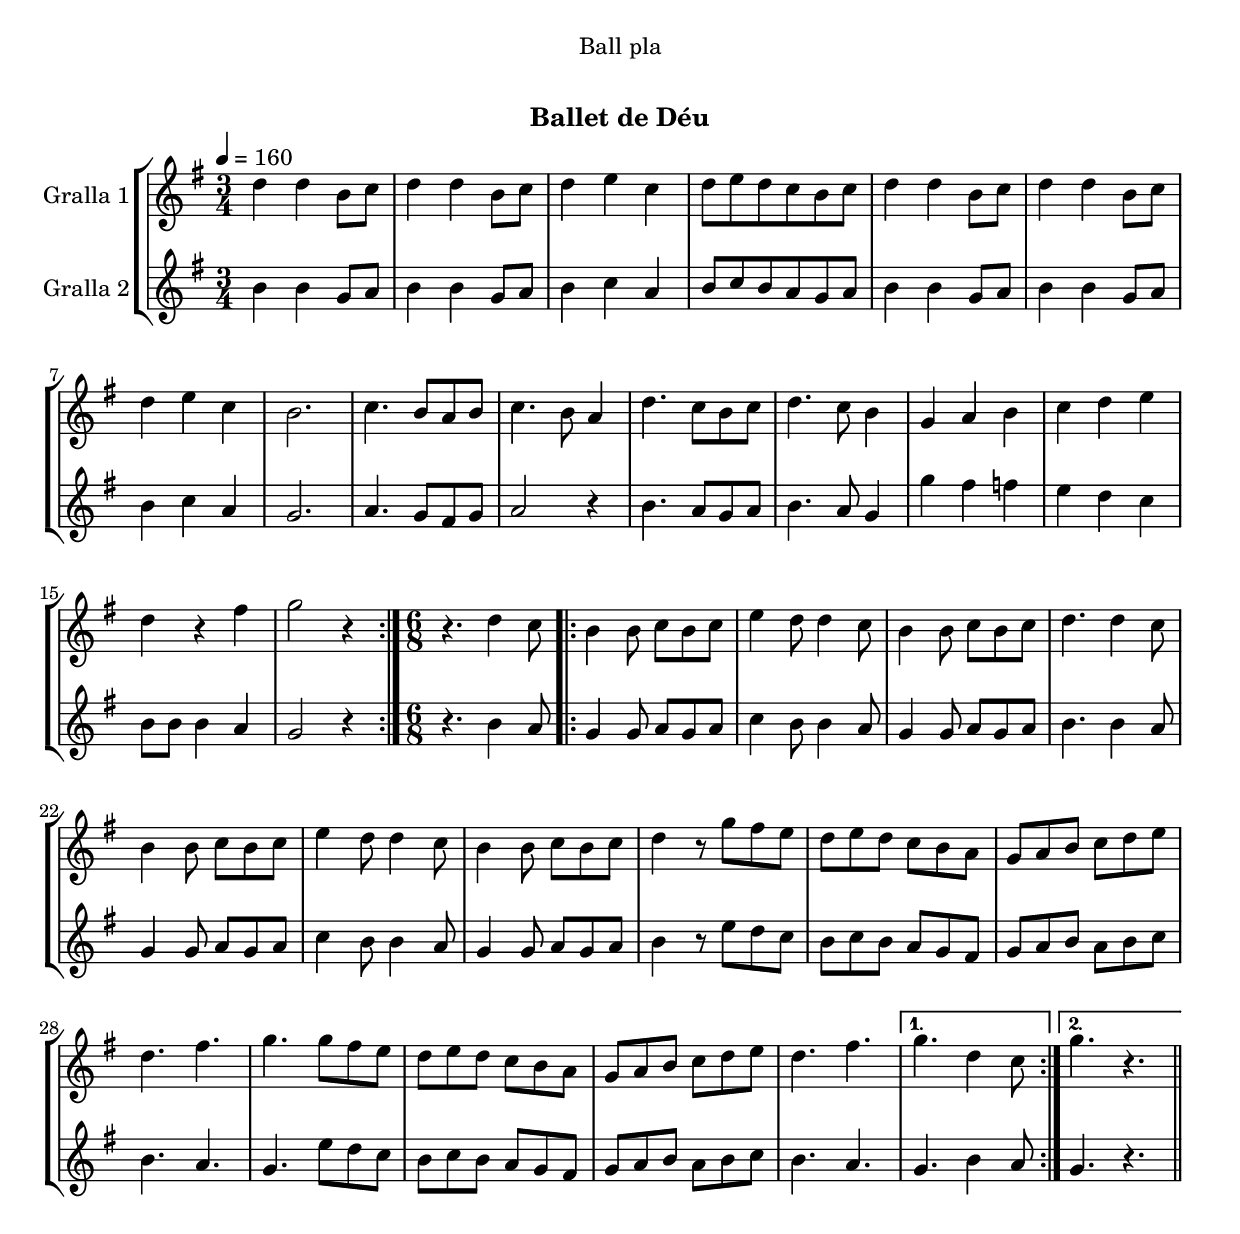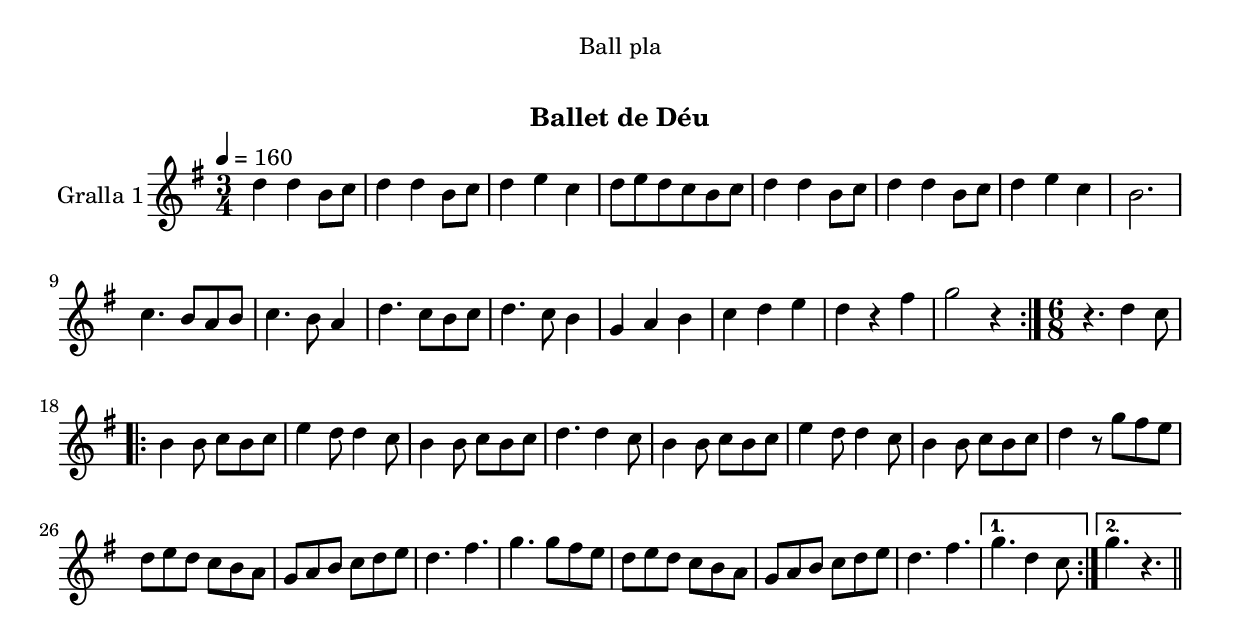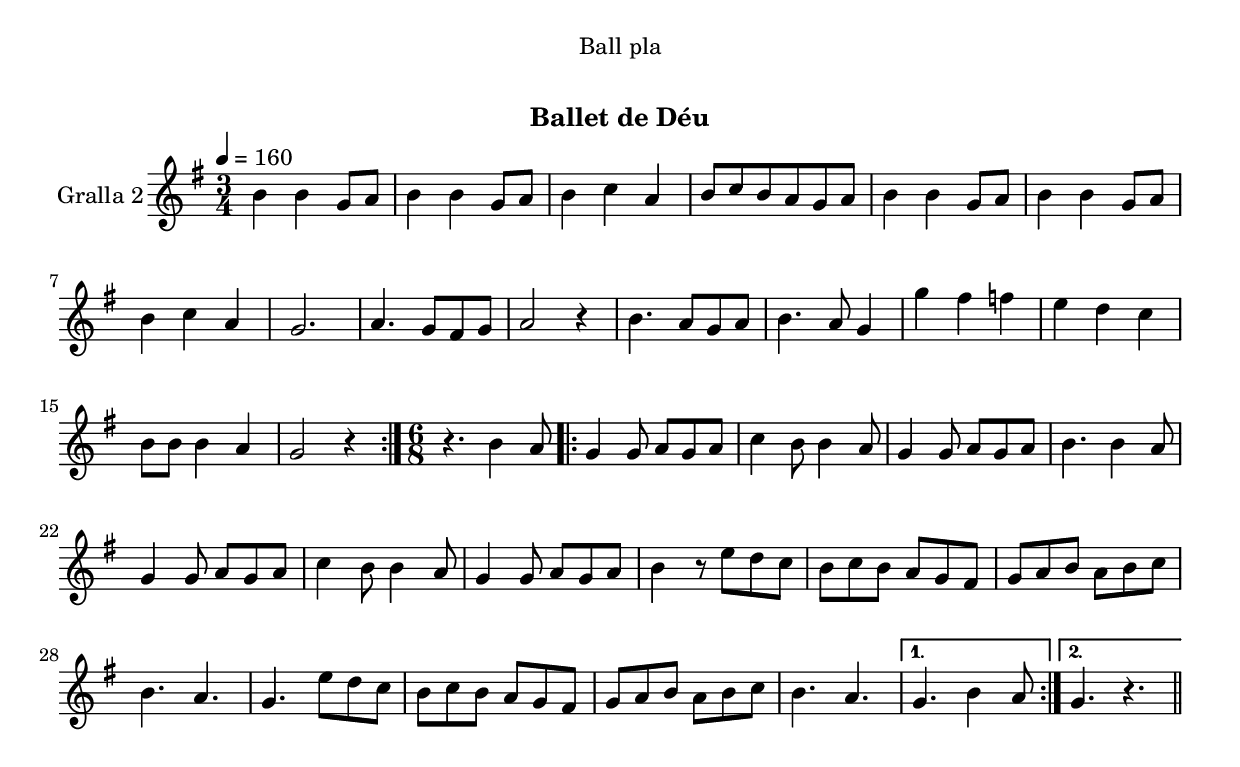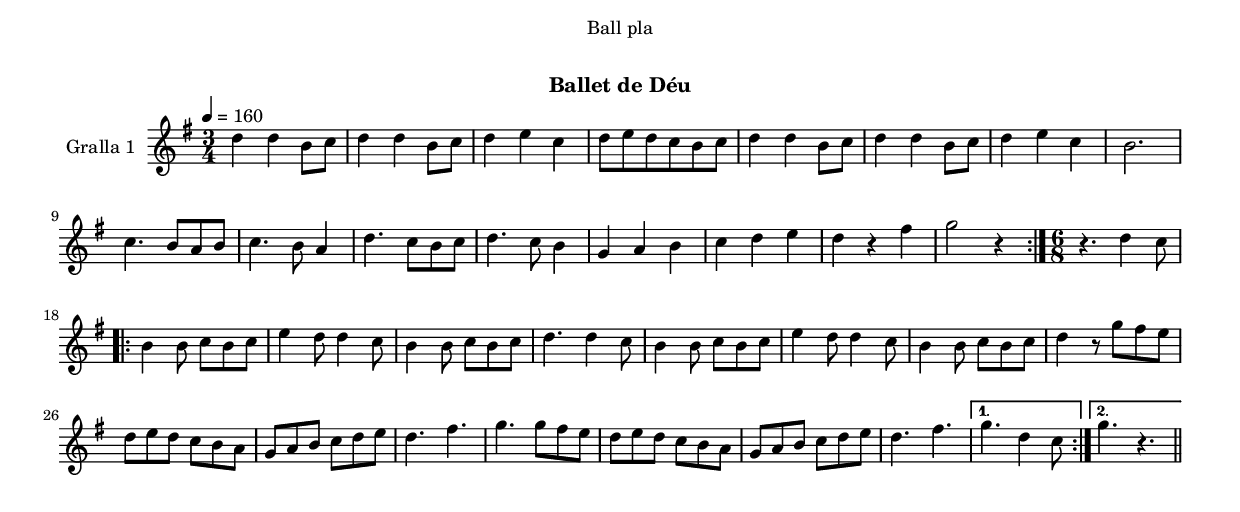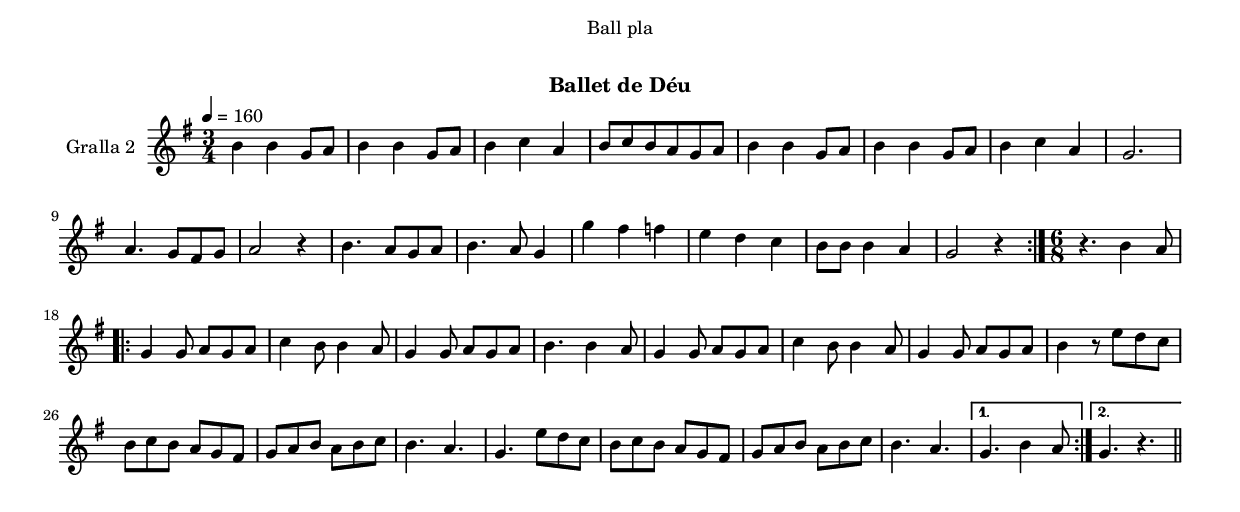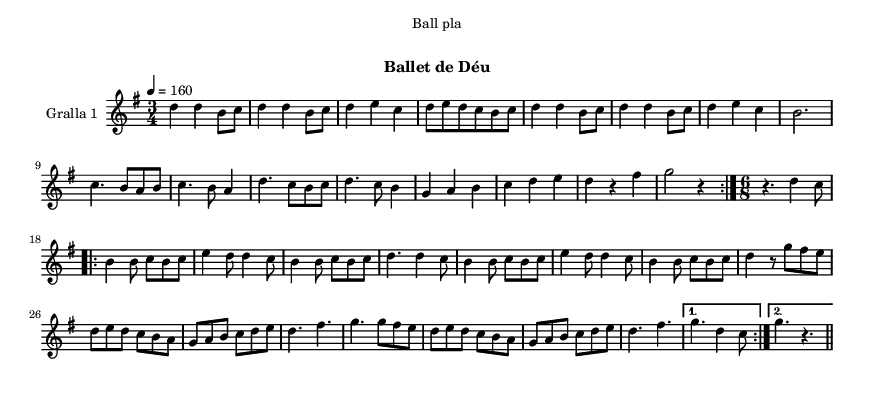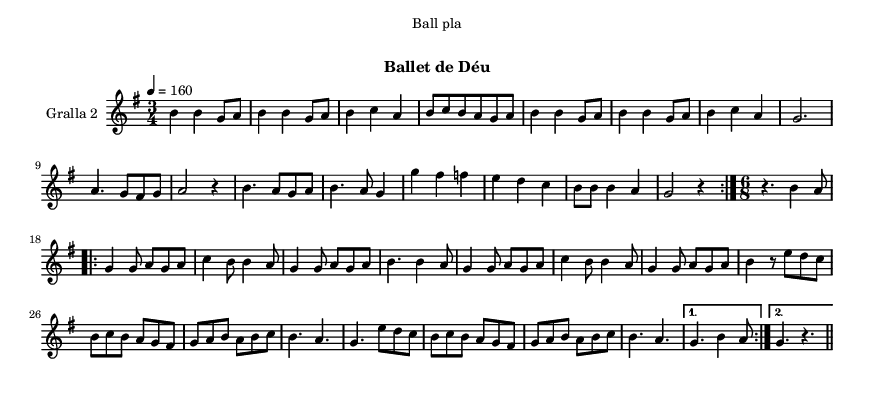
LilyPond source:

\version "2.16.0"

\header {
  dedication="Ball pla"
  title="  "
  subtitle="Ballet de Déu"
  subsubtitle=""
  poet=""
  meter=""
  piece=""
  composer=""
  arranger=""
  opus=""
  instrument=""
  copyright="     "
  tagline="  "
}

liniaroAa =
\relative d''
{
  \tempo 4=160
  \clef treble
  \key g \major
  \time 3/4
  \repeat volta 2 { d4 d b8 c  |
  d4 d b8 c  |
  d4 e c  |
  d8 e d c b c  |
  %05
  d4 d b8 c  |
  d4 d b8 c  |
  d4 e c  |
  b2.  |
  c4. b8 a b  |
  %10
  c4. b8 a4  |
  d4. c8 b c  |
  d4. c8 b4  |
  g4 a b  |
  c4 d e  |
  %15
  d4 r fis  |
  g2 r4  | }
  \time 6/8   r4. d4 c8  |
  \repeat volta 2 { b4 b8 c b c  |
  e4 d8 d4 c8  |
  %20
  b4 b8 c b c  |
  d4. d4 c8  |
  b4 b8 c b c  |
  e4 d8 d4 c8  |
  b4 b8 c b c  |
  %25
  d4 r8 g fis e  |
  d8 e d c b a  |
  g8 a b c d e  |
  d4. fis  |
  g4. g8 fis e  |
  %30
  d8 e d c b a  |
  g8 a b c d e  |
  d4. fis }
  \alternative { { g4. d4 c8 }
  { g'4. r } } \bar "||"
}

liniaroAb =
\relative b'
{
  \tempo 4=160
  \clef treble
  \key g \major
  \time 3/4
  \repeat volta 2 { b4 b g8 a  |
  b4 b g8 a  |
  b4 c a  |
  b8 c b a g a  |
  %05
  b4 b g8 a  |
  b4 b g8 a  |
  b4 c a  |
  g2.  |
  a4. g8 fis g  |
  %10
  a2 r4  |
  b4. a8 g a  |
  b4. a8 g4  |
  g'4 fis f  |
  e4 d c  |
  %15
  b8 b b4 a  |
  g2 r4  | }
  \time 6/8   r4. b4 a8  |
  \repeat volta 2 { g4 g8 a g a  |
  c4 b8 b4 a8  |
  %20
  g4 g8 a g a  |
  b4. b4 a8  |
  g4 g8 a g a  |
  c4 b8 b4 a8  |
  g4 g8 a g a  |
  %25
  b4 r8 e d c  |
  b8 c b a g fis  |
  g8 a b a b c  |
  b4. a  |
  g4. e'8 d c  |
  %30
  b8 c b a g fis  |
  g8 a b a b c  |
  b4. a }
  \alternative { { g4. b4 a8 }
  { g4. r } } \bar "||"
}

\book {

\paper {
  print-page-number = false
  #(set-paper-size "a4")
  #(layout-set-staff-size 20)
}

\bookpart {
  \score {
    \new StaffGroup {
      \override Score.RehearsalMark #'self-alignment-X = #LEFT
      <<
        \new Staff \with {instrumentName = #"Gralla 1" } \liniaroAa
        \new Staff \with {instrumentName = #"Gralla 2" } \liniaroAb
      >>
    }
    \layout {}
  }\score { \unfoldRepeats
    \new StaffGroup {
      \override Score.RehearsalMark #'self-alignment-X = #LEFT
      <<
        \new Staff \with {instrumentName = #"Gralla 1" } \liniaroAa
        \new Staff \with {instrumentName = #"Gralla 2" } \liniaroAb
      >>
    }
    \midi {}
  }
}

\bookpart {
  \header {}
  \score {
    \new StaffGroup {
      \override Score.RehearsalMark #'self-alignment-X = #LEFT
      <<
        \new Staff \with {instrumentName = #"Gralla 1" } \liniaroAa
      >>
    }
    \layout {}
  }\score { \unfoldRepeats
    \new StaffGroup {
      \override Score.RehearsalMark #'self-alignment-X = #LEFT
      <<
        \new Staff \with {instrumentName = #"Gralla 1" } \liniaroAa
      >>
    }
    \midi {}
  }
}

\bookpart {
  \header {}
  \score {
    \new StaffGroup {
      \override Score.RehearsalMark #'self-alignment-X = #LEFT
      <<
        \new Staff \with {instrumentName = #"Gralla 2" } \liniaroAb
      >>
    }
    \layout {}
  }\score { \unfoldRepeats
    \new StaffGroup {
      \override Score.RehearsalMark #'self-alignment-X = #LEFT
      <<
        \new Staff \with {instrumentName = #"Gralla 2" } \liniaroAb
      >>
    }
    \midi {}
  }
}

}

\book {

\paper {
  print-page-number = false
  #(set-paper-size "a5landscape")
  #(layout-set-staff-size 16)
}

\bookpart {
  \header {}
  \score {
    \new StaffGroup {
      \override Score.RehearsalMark #'self-alignment-X = #LEFT
      <<
        \new Staff \with {instrumentName = #"Gralla 1" } \liniaroAa
      >>
    }
    \layout {}
  }
}

\bookpart {
  \header {}
  \score {
    \new StaffGroup {
      \override Score.RehearsalMark #'self-alignment-X = #LEFT
      <<
        \new Staff \with {instrumentName = #"Gralla 2" } \liniaroAb
      >>
    }
    \layout {}
  }
}

}

\book {

\paper {
  print-page-number = false
  #(set-paper-size "a6landscape")
  #(layout-set-staff-size 12)
}

\bookpart {
  \header {}
  \score {
    \new StaffGroup {
      \override Score.RehearsalMark #'self-alignment-X = #LEFT
      <<
        \new Staff \with {instrumentName = #"Gralla 1" } \liniaroAa
      >>
    }
    \layout {}
  }
}

\bookpart {
  \header {}
  \score {
    \new StaffGroup {
      \override Score.RehearsalMark #'self-alignment-X = #LEFT
      <<
        \new Staff \with {instrumentName = #"Gralla 2" } \liniaroAb
      >>
    }
    \layout {}
  }
}

}

